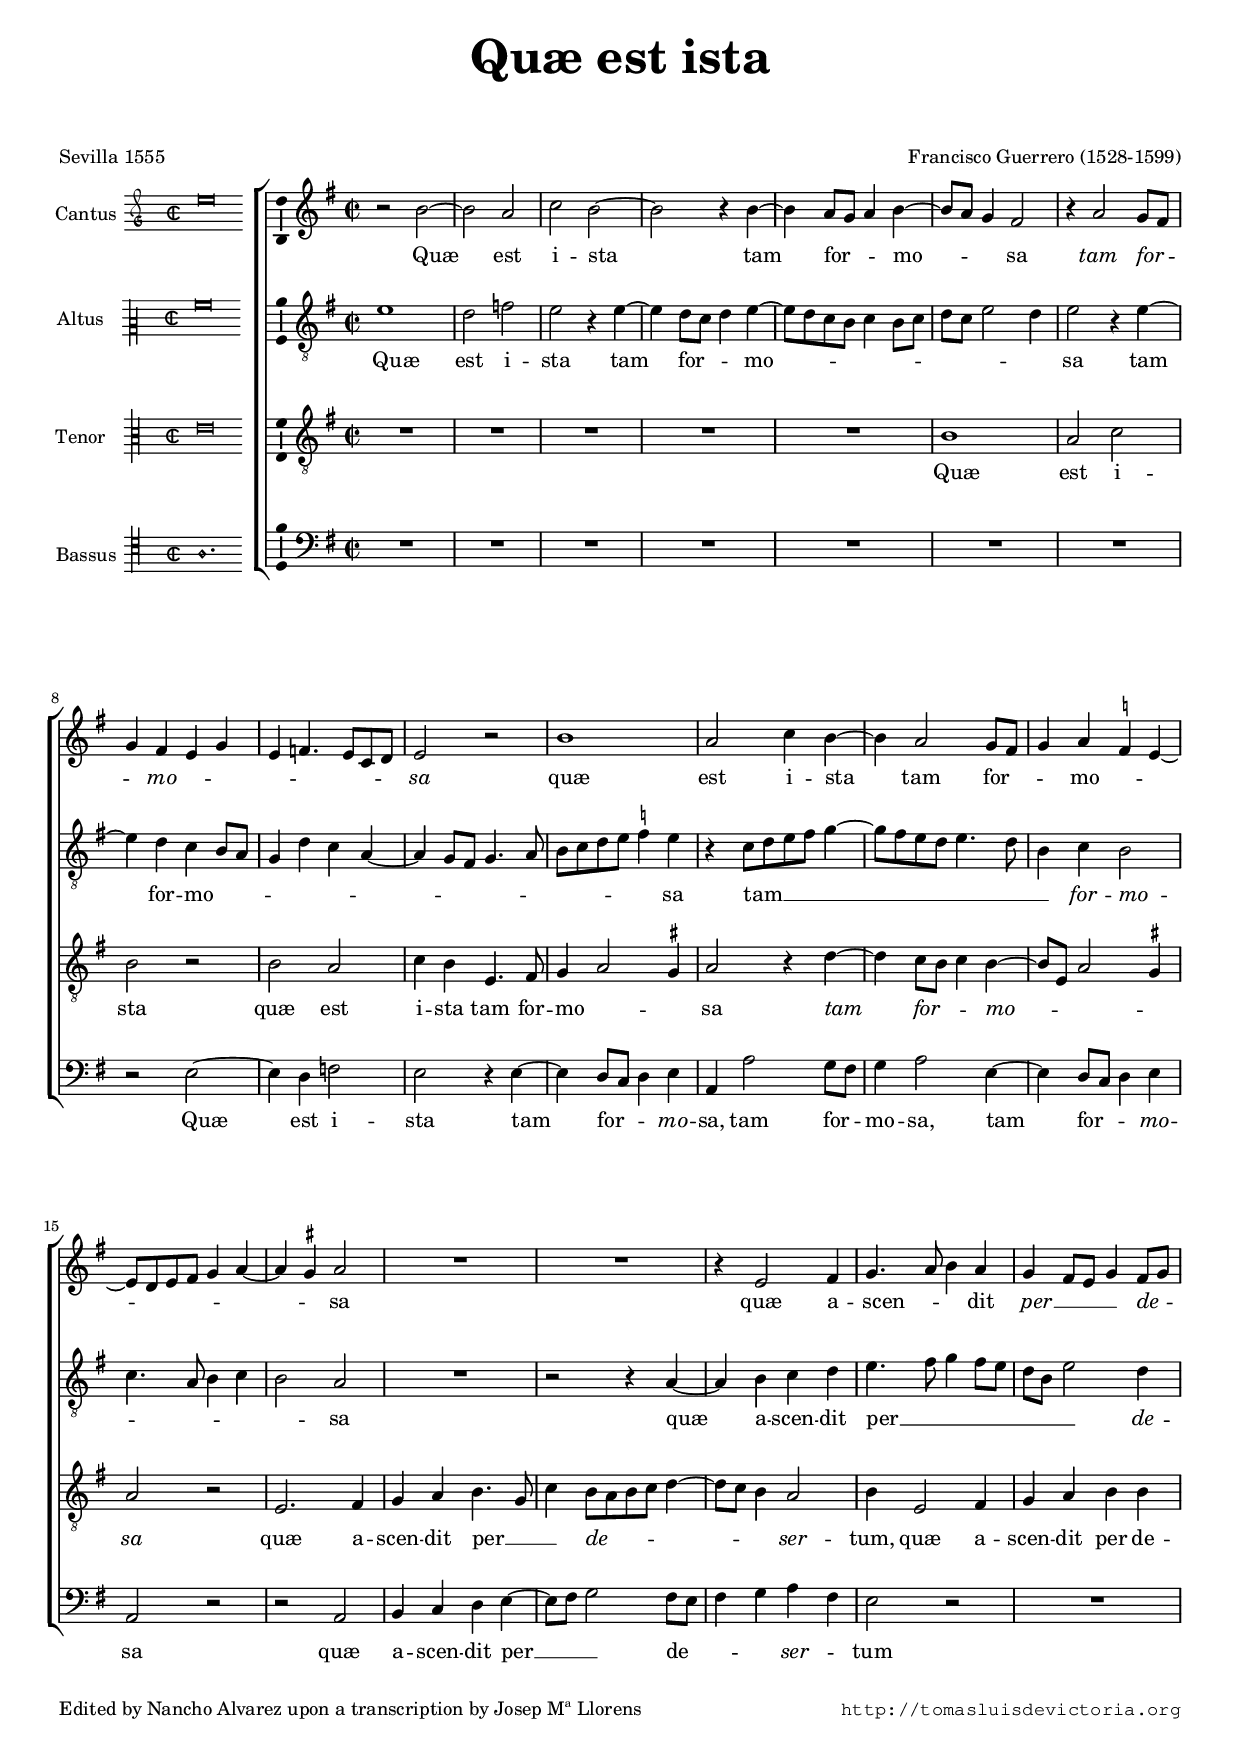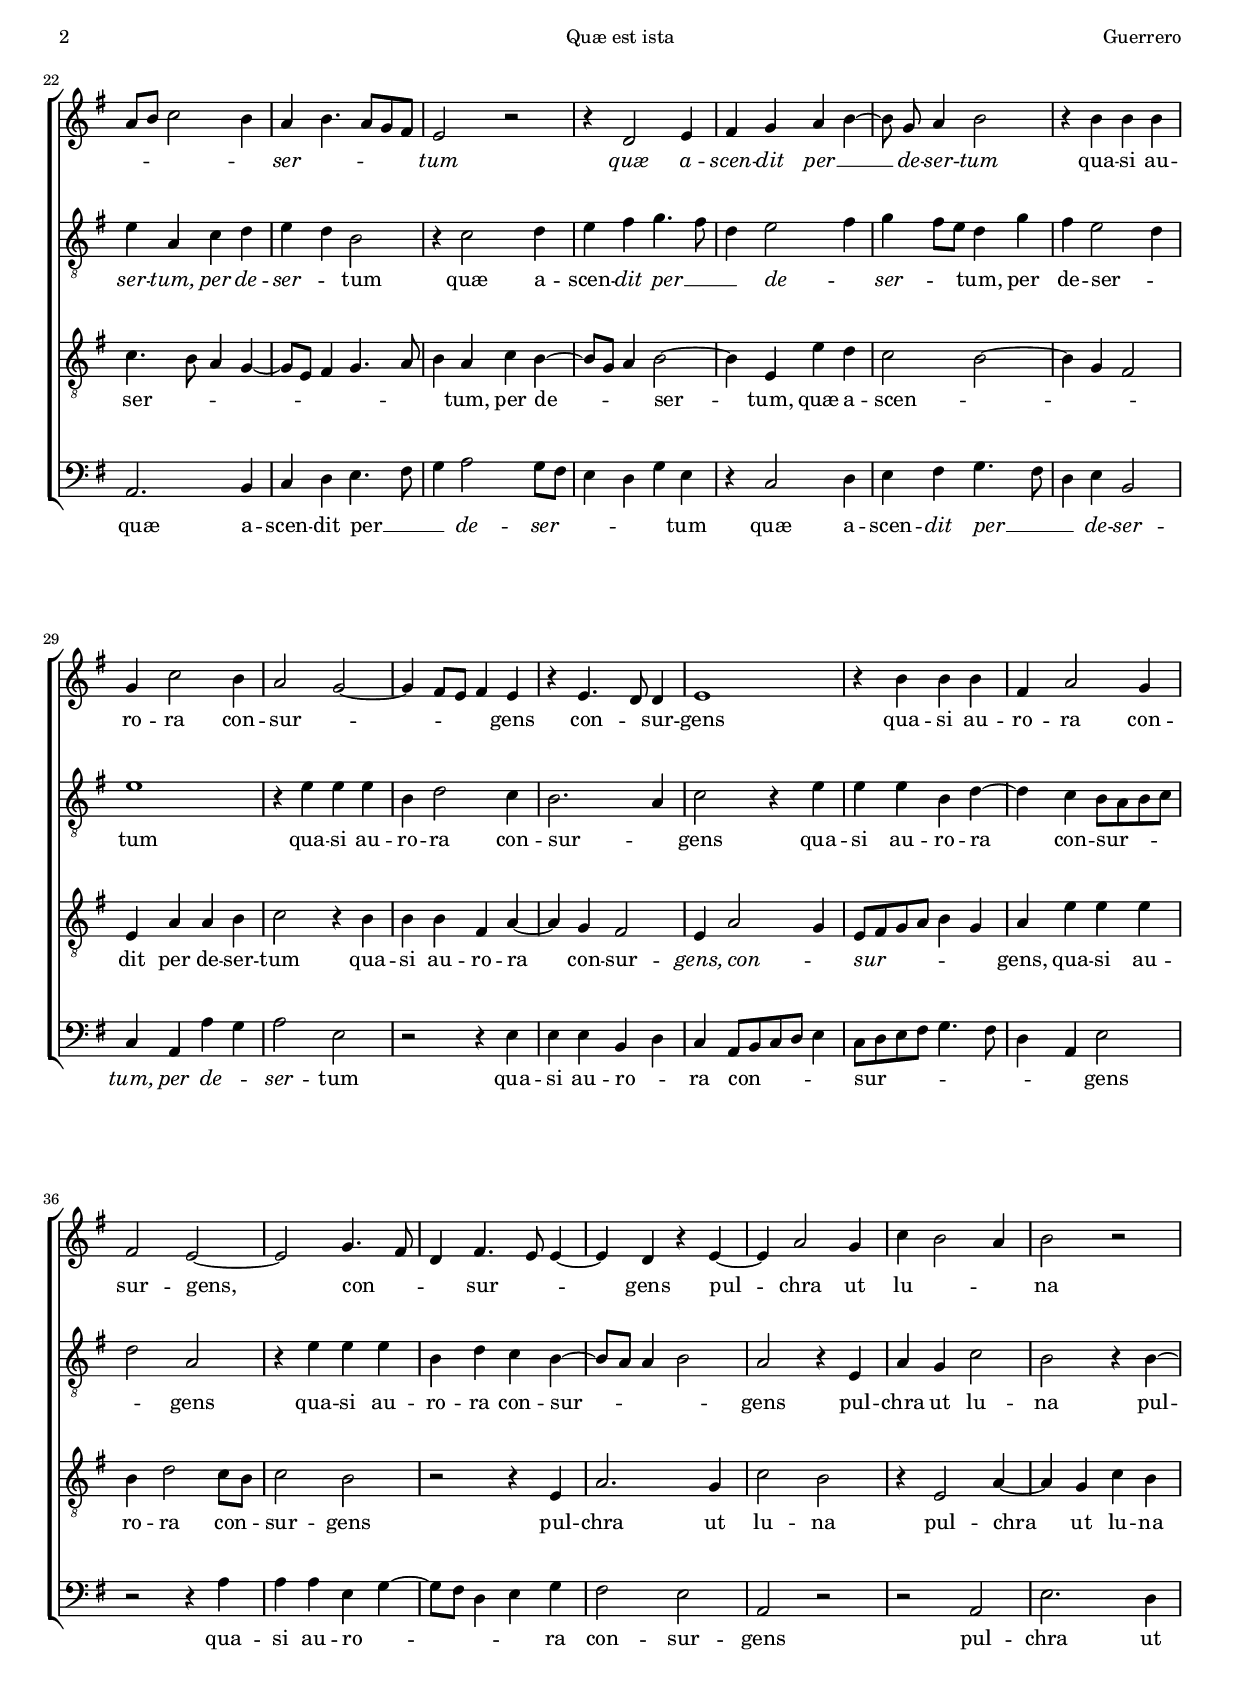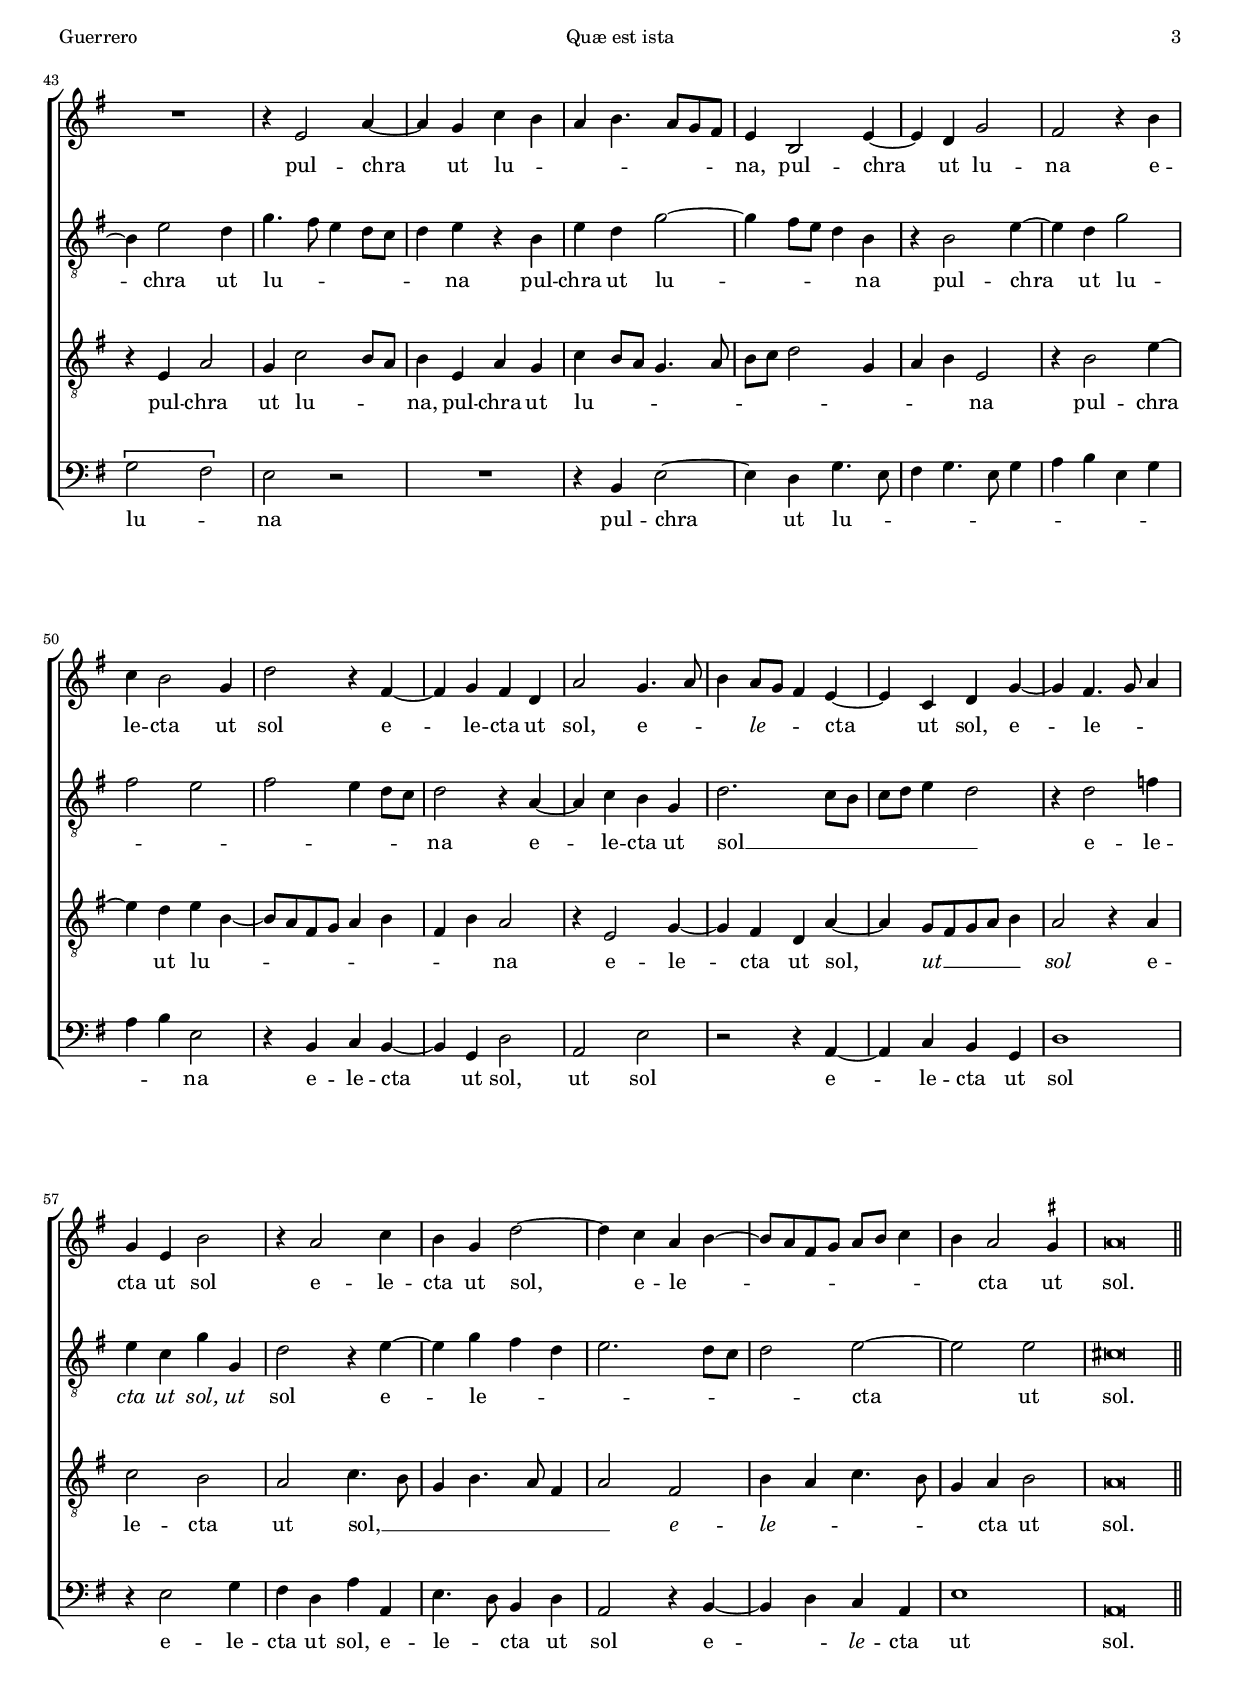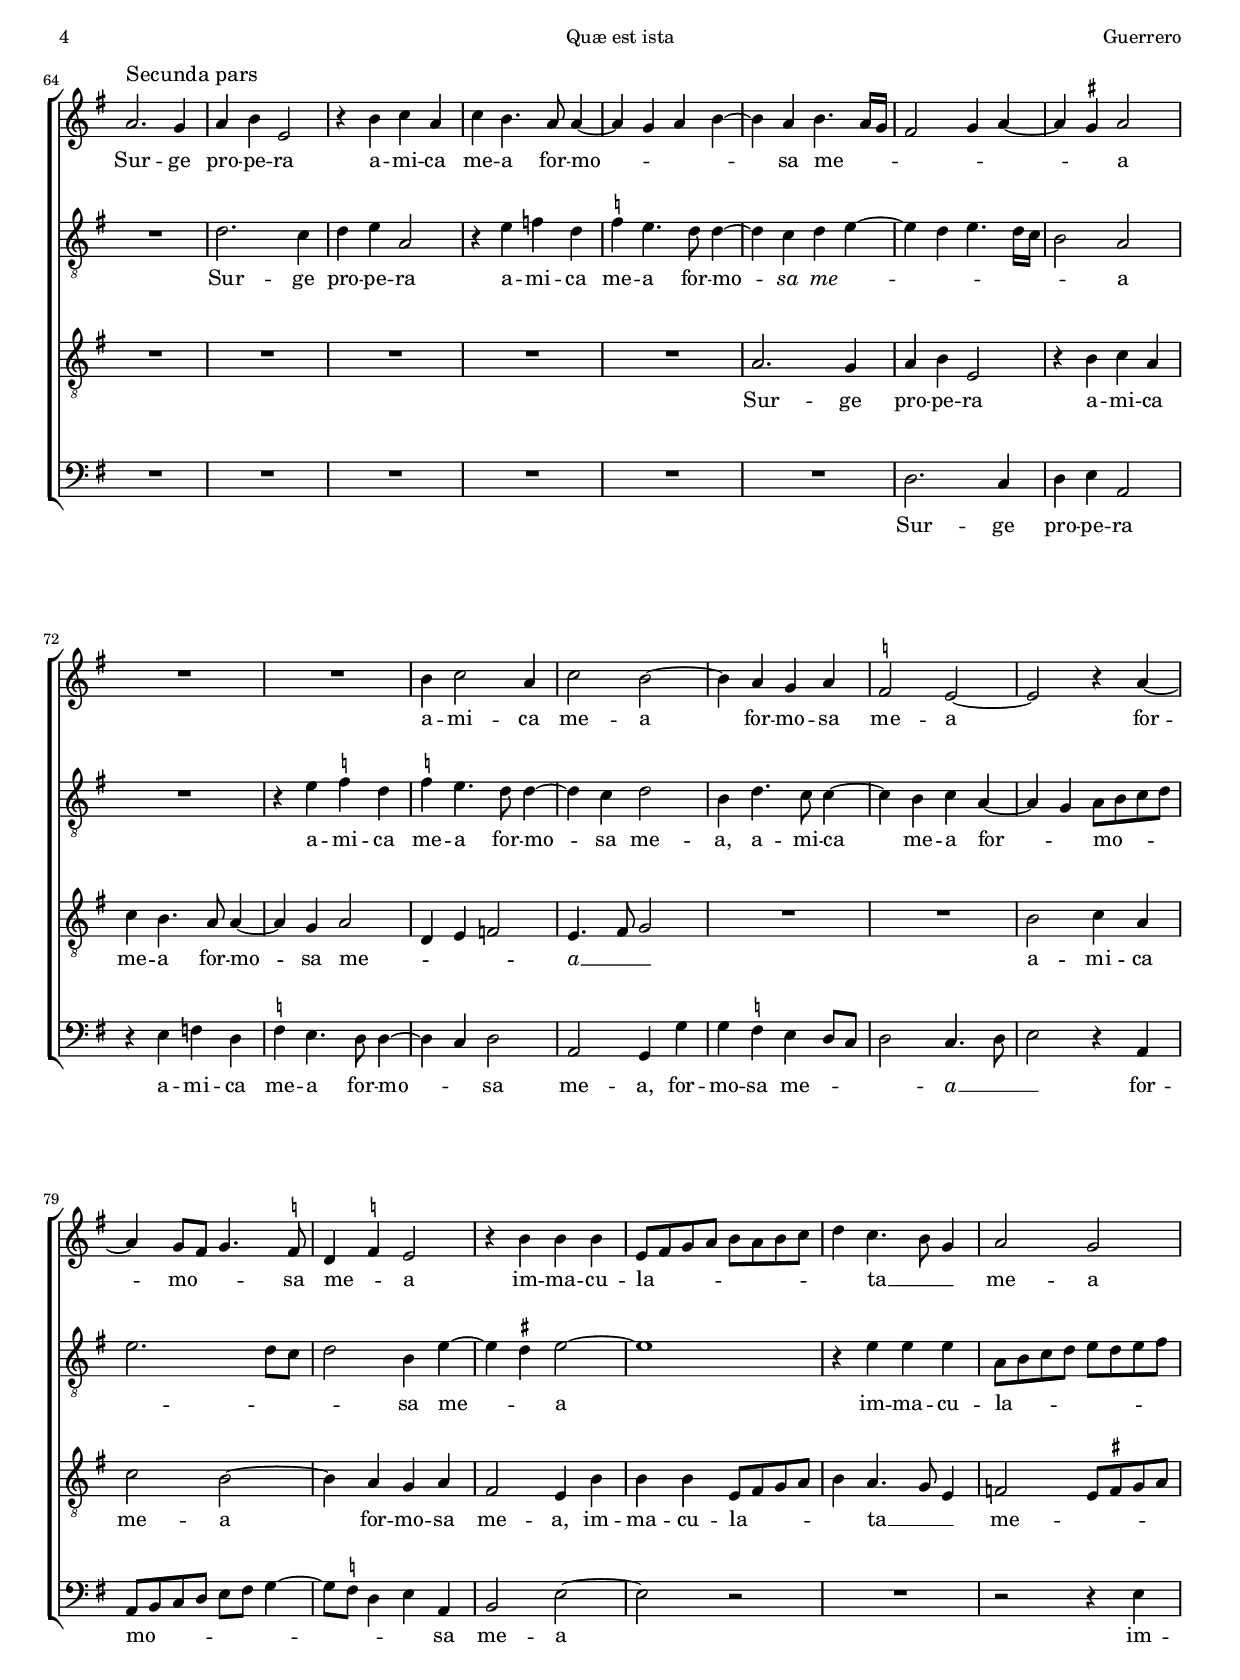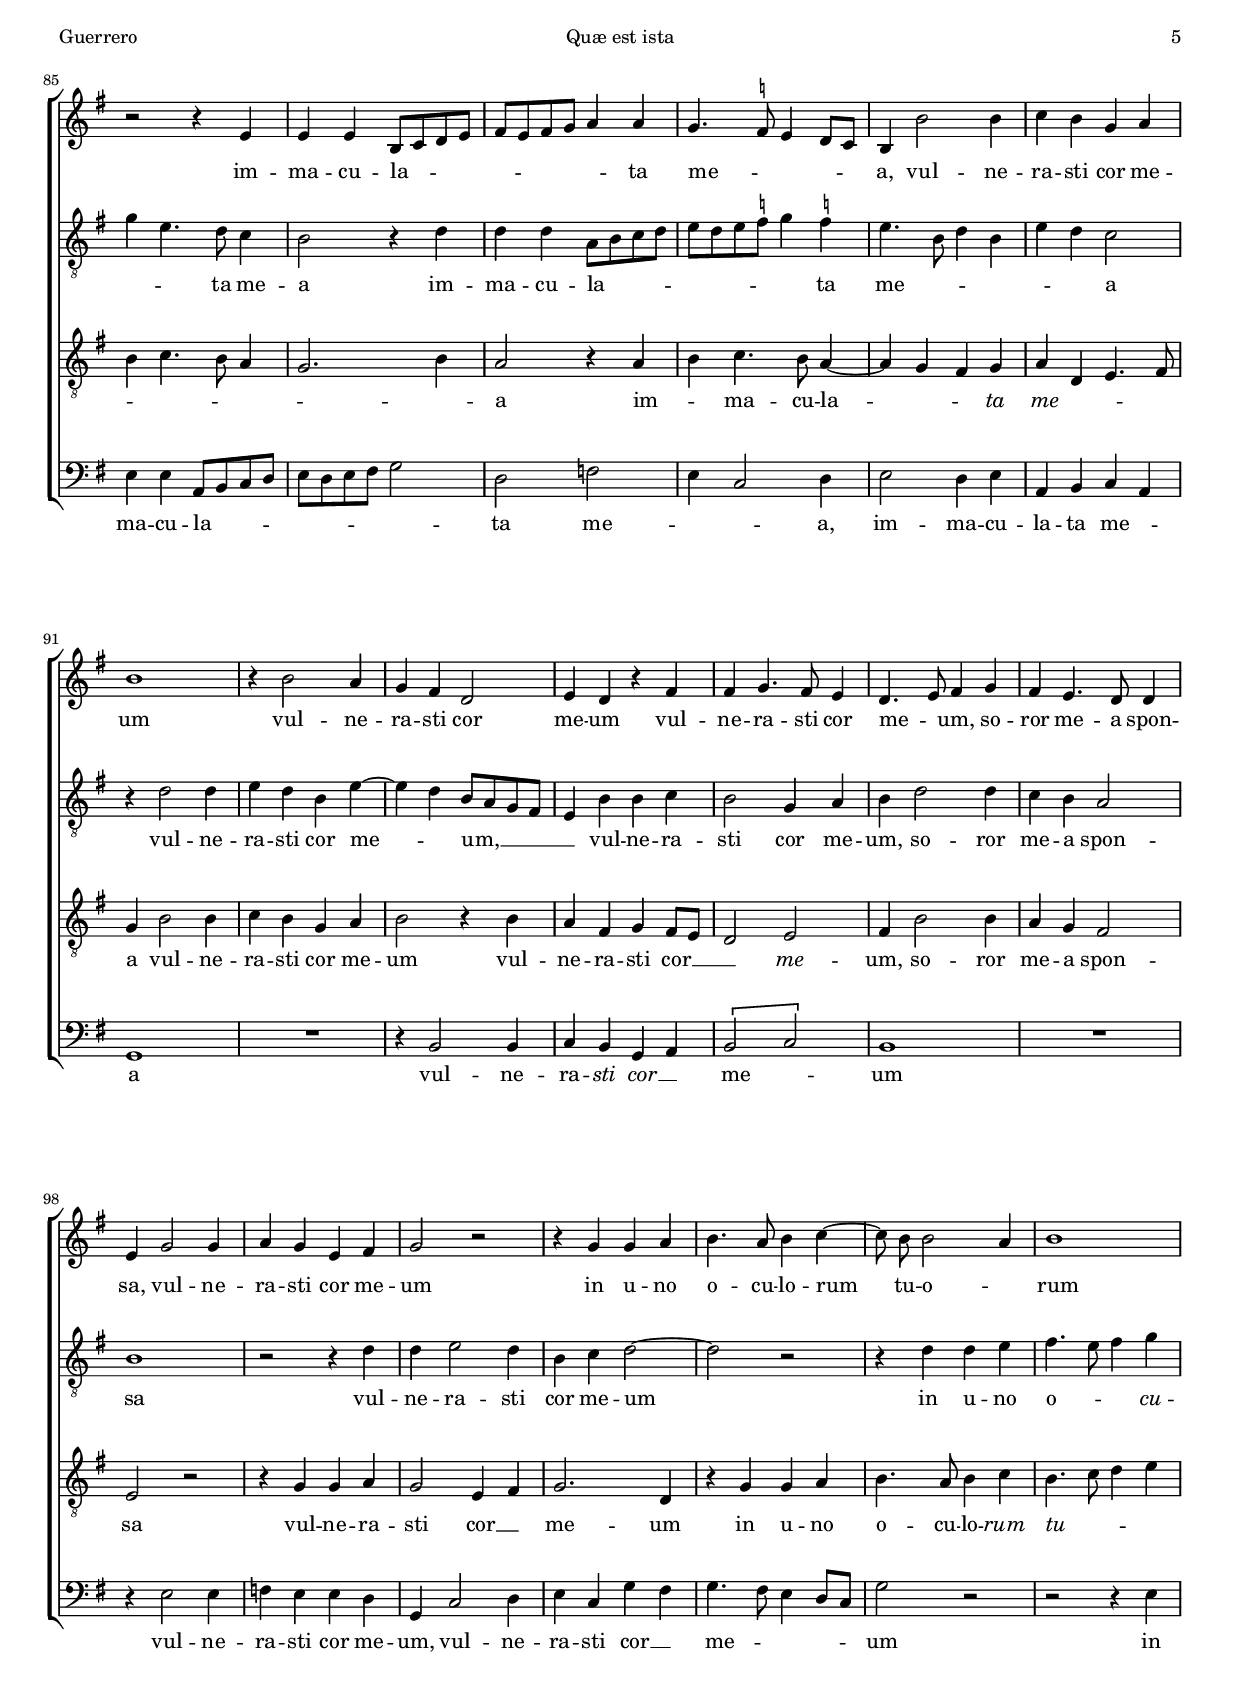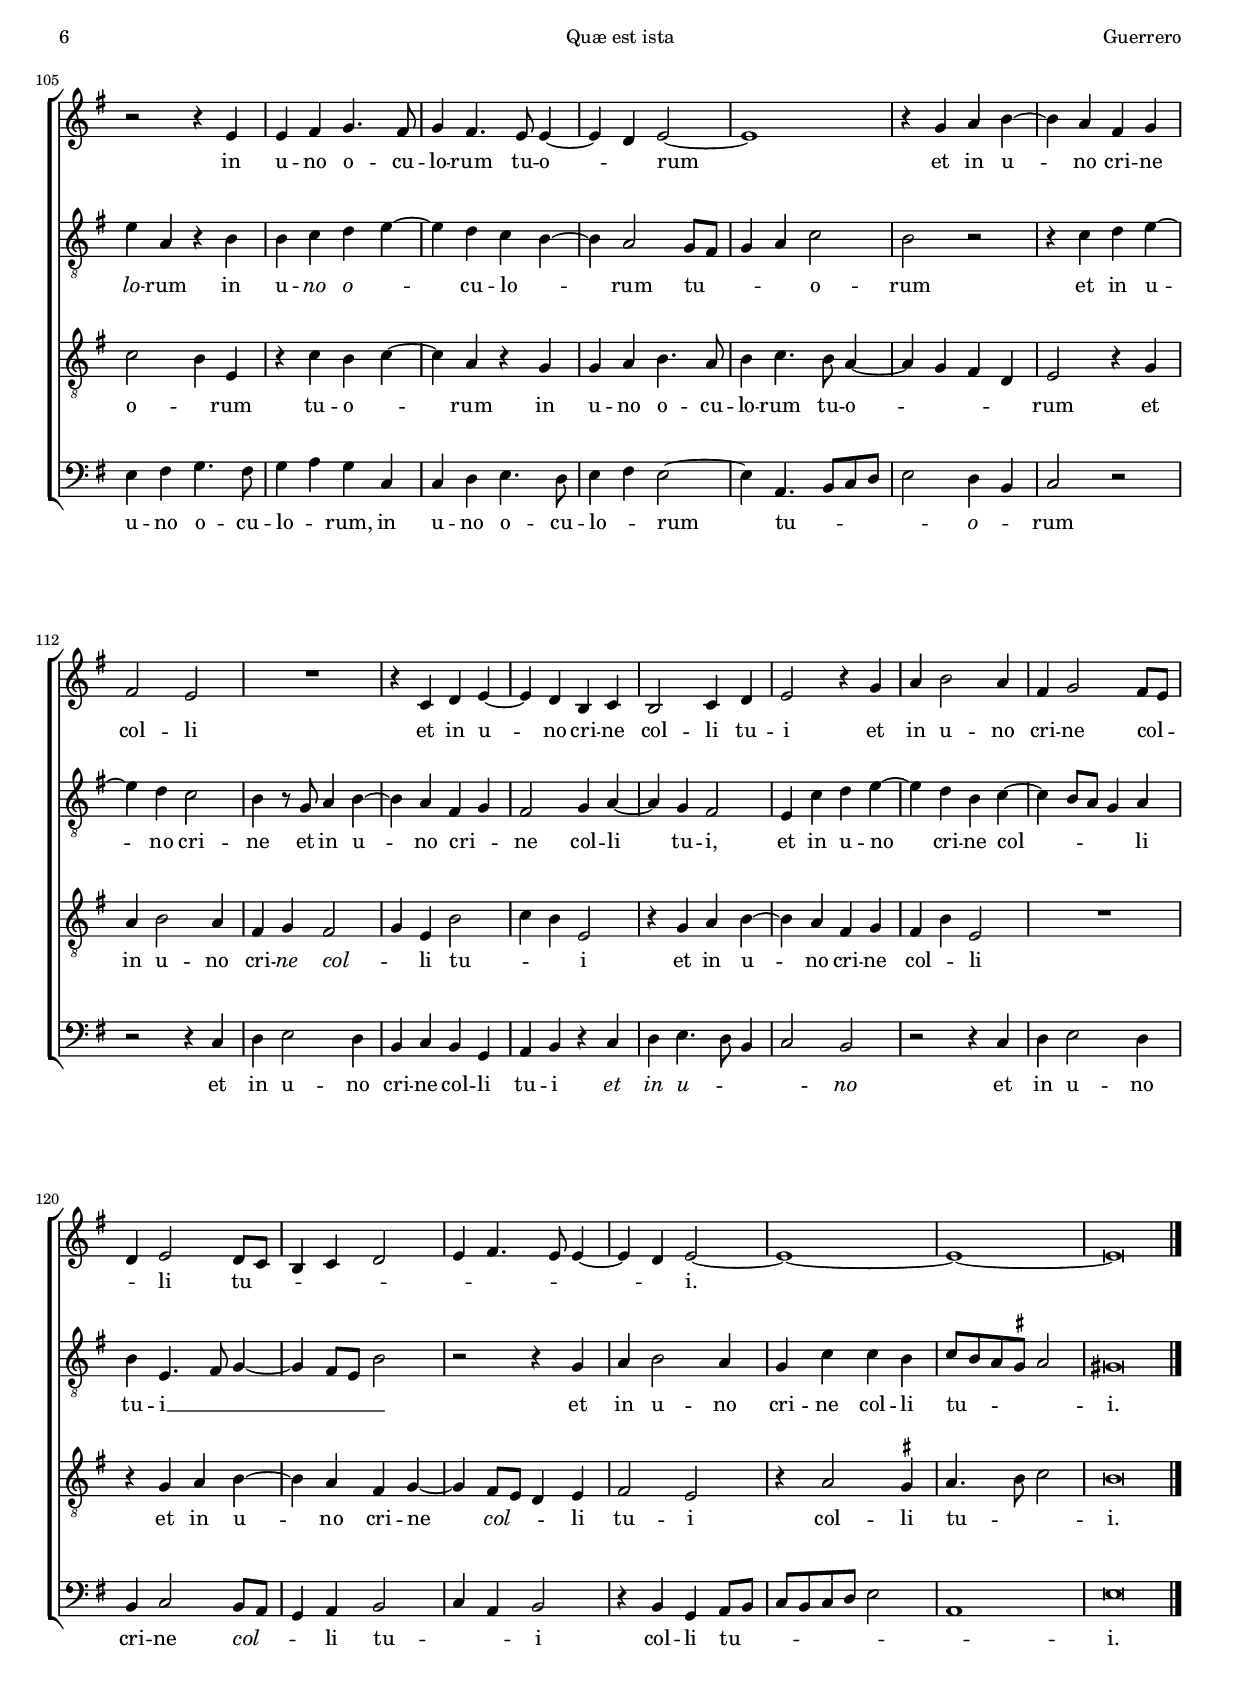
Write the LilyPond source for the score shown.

\version "2.24.0"

#(set-default-paper-size "a4")
#(set-global-staff-size 16.4)
#(ly:set-option 'point-and-click #f)
%mobile -s15.5 -i3.2

italicas=\override LyricText.font-shape = #'italic
rectas=\override LyricText.font-shape = #'upright
ss=\once \set suggestAccidentals = ##t
incipitwidth = 20
mtempo={\tempo 4 = 100}
mtempob={\tempo 4 = 50}

htitle="Quæ est ista"
hcomposer="Guerrero"
mt=#(define-music-function (offset) (number?) ; move lyric text
      #{ \once \override LyricText.X-offset = -$offset #})


\header {
	title=\markup{\larger \larger \larger \larger "Quæ est ista"}
	subtitle=\markup{\null \vspace #2 }
	composer="Francisco Guerrero (1528-1599)"
        pdfauthor=\composer
	%opus="(-)"
	poet="Sevilla 1555"
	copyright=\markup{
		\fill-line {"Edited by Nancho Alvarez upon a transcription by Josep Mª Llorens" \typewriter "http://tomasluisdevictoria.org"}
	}
%	tagline=""
}


global={\key c \major \time 2/2  \skip 1*63 \bar "||" \pageBreak
					\skip 1*63 \bar "|."
}

% Revisado el día de la muerte del Papa Francisco

cantus=\relative c'' {
	r2 e ~
	e d
	f e ~
	e r4 e ~
%5
	e d8 c d4 e ~
	e8 d c4 b2
	r4 d2 c8 b
	c4 b a c
	a bes4. a8 f g
%10
	a2 r
	e'1
	d2 f4 e ~
	e d2 c8 b
	c4 d \ss bes a ~
%15
	a8 g a b c4 d ~
	d \ss cis d2
	R1*4/4
	R1*4/4
	r4 a2 b4
%20
	c4. d8 e4 d
	c b8 a c4 b8 c
	d e f2 e4
	d e4. d8 c b
	a2 r
%25
	r4 g2 a4
	b c d e ~
	\set Staff.autoBeaming = ##f
	e8 c d4 e2
	\set Staff.autoBeaming = ##t
	r4 e e e
	c f2 e4
%30
	d2 c ~
	c4 b8 a b4 a
	r a4. g8 g4
	a1
	r4 e' e e
%35
	b d2 c4
	b2 a ~
	a c4. b8
	g4 b4. a8 a4 ~
	a g r a ~
%40
	a d2 c4
	f e2 d4
	e2 r
	R1*4/4
	r4 a,2 d4 ~
%45
	d c f e
	d e4. d8 c b
	a4 e2 a4 ~
	a g c2
	b r4 e
%50
	f e2 c4
	g'2 r4 b, ~
	b c b g
	d'2 c4. d8
	e4 d8 c b4 a ~
%55
	a f g c ~
	c b4. c8 d4
	c a e'2
	r4 d2 f4
	e c g'2 ~
%60
	g4 f d e ~
	e8 d b c d e f4
	e d2 \ss cis4
	d\breve*1/2
	\once \override TextScript.padding = #2
	d2.^\markup{\larger "Secunda pars"} c4
%65
	d e a,2
	r4 e' f d
	f e4. d8 d4 ~
	d c d e ~
	e d e4. d16 c
%70
	b2 c4 d ~
	d \ss cis d2
	R1*4/4
	R1*4/4
	e4 f2 d4
%75
	f2 e ~
	e4 d c d
	\ss bes2 a ~
	a r4 d ~
	d c8 b c4. \ss bes8
%80
	g4 \ss bes a2
	r4 e' e e
	a,8 b c d e d e f
	g4 f4. e8 c4
	d2 c
%85
	r r4 a
	a a e8 f g a
	b a b c d4 d
	c4. \ss bes8 a4 g8 f
	e4 e'2 e4
%90
	f e c d
	e1
	r4 e2 d4
	c b g2
	a4 g r b
%95
	b c4. b8 a4
	g4. a8 b4 c
	b a4. g8 g4
	a c2 c4
	d c a b
%100
	c2 r
	r4 c c d
	e4. d8 e4 f ~
	\set Staff.autoBeaming = ##f
	f8 e e2 d4
	\set Staff.autoBeaming = ##t
	e1
%105
	r2 r4 a,
	a b c4. b8
	c4 b4. a8 a4 ~
	a g a2 ~
	a1
%110
	r4 c d e ~
	e d b c
	b2 a
	R1*4/4
	r4 f g a ~
%115
	a g e f
	e2 f4 g
	a2 r4 c
	d e2 d4
	b c2 b8 a
%120
	g4 a2 g8 f
	e4 f g2
	a4 b4. a8 a4 ~
	a g a2 ~
	a1 ~
%125
	a ~
	a\breve*1/2
}

altus=\relative c'' {
	a1
	g2 bes
	a r4 a ~
	a g8 f g4 a ~
%5
	a8 g f e f4 e8 f
	g f a2 g4
	a2 r4 a ~
	a g f e8 d
	c4 g' f d ~
%10
	d c8 b c4. d8
	e f g a \ss bes4 a
	r  f8[ g a b] c4 ~
	c8 b a g a4. g8
	e4 f e2
%15
	f4. d8 e4 f
	e2 d
	R1*4/4
	r2 r4 d ~
	d e f g
%20
	a4. b8 c4 b8 a
	g e a2 g4
	a d, f g
	a g e2
	r4 f2 g4
%25
	a b c4. b8
	g4 a2 b4
	c b8 a g4 c
	b a2 g4
	a1
%30
	r4 a a a
	e g2 f4
	e2. d4
	f2 r4 a
	a a e g ~
%35
	g f e8 d e f
	g2 d
	r4 a' a a
	e g f e ~
	e8 d d4 e2
%40
	d r4 a
	d c f2
	e r4 e ~
	e a2 g4
	c4. b8 a4 g8 f
%45
	g4 a r e
	a g c2 ~
	c4 b8 a g4 e
	r e2 a4 ~
	a g c2
%50
	b a
	b a4 g8 f
	g2 r4 d ~
	d f e c
	g'2. f8 e
%55
	f g a4 g2
	r4 g2 bes4
	a f c' c,
	g'2 r4 a ~
	a c b g
%60
	a2. g8 f
	g2 a ~
	a a
	fis\breve*1/2
	R1*4/4
%65
	g2. f4
	g a d,2
	r4 a' bes g
	\ss bes a4. g8 g4 ~
	g f g a ~
%70
	a g a4. g16 f
	e2 d
	R1*4/4
	r4 a' \ss bes g
	\ss bes a4. g8 g4 ~
%75
	g f g2
	e4 g4. f8 f4 ~
	f e f d ~
	d c d8 e f g
	a2. g8 f
%80
	g2 e4 a ~
	a \ss gis a2 ~
	a1
	r4 a a a
	d,8 e f g a g a b
%85
	c4 a4. g8 f4
	e2 r4 g
	g g d8 e f g
	a g a \ss bes c4 \ss bes!
	a4. e8 g4 e
%90
	a g f2
	r4 g2 g4
	a g e a ~
	a g e8 d c b
	a4 e' e f
%95
	e2 c4 d
	e g2 g4
	f e d2
	e1
	r2 r4 g
%100
	g a2 g4
	e f g2 ~
	g r
	r4 g g a
	b4. a8 b4 c
%105
	a d, r e
	e f g a ~
	a g f e ~
	e d2 c8 b
	c4 d f2
%110
	e r
	r4 f g a ~
	a g f2
	e4 r8 c d4 e ~
	e d b c
%115
	b2 c4 d ~
	d c b2
	a4 f' g a ~
	a g e f ~
	f e8 d c4 d
%120
	e a,4. b8 c4 ~
	c b8 a e'2
	r r4 c
	d e2 d4
	c f f e
%125
	f8 e d \ss cis d2
	cis\breve*1/2
}

tenor=\relative c' {
	R1*4/4
	R1*4/4
	R1*4/4
	R1*4/4
%5
	R1*4/4
	e1
	d2 f
	e r
	e d
%10
	f4 e a,4. b8
	c4 d2 \ss cis4
	d2 r4 g ~
	g f8 e f4 e ~
	e8 a, d2 \ss cis4
%15
	d2 r
	a2. b4
	c d e4. c8
	f4  e8[ d e f] g4 ~
	g8 f e4 d2
%20
	e4 a,2 b4
	c d e e
	f4. e8 d4 c ~
	c8 a b4 c4. d8
	e4 d f e ~
%25
	e8 c d4 e2 ~
	e4 a, a' g
	f2 e ~
	e4 c b2
	a4 d d e
%30
	f2 r4 e
	e e b d ~
	d c b2
	a4 d2 c4
	a8 b c d e4 c
%35
	d a' a a
	e g2 f8 e
	f2 e
	r r4 a,
	d2. c4
%40
	f2 e
	r4 a,2 d4 ~
	d c f e
	r a, d2
	c4 f2 e8 d
%45
	e4 a, d c
	f e8 d c4. d8
	e f g2 c,4
	d e a,2
	r4 e'2 a4 ~
%50
	a g a e ~
	e8 d b c d4 e
	b e d2
	r4 a2 c4 ~
	c b g d' ~
%55
	d  c8[ b c d] e4
	d2 r4 d
	f2 e
	d f4. e8
	c4 e4. d8 b4
%60
	d2 b
	e4 d f4. e8
	c4 d e2
	d\breve*1/2
	R1*4/4
%65
	R1*4/4
	R1*4/4
	R1*4/4
	R1*4/4
	d2. c4
%70
	d e a,2
	r4 e' f d
	f e4. d8 d4 ~
	d c d2
	g,4 a bes2
%75
	a4. b8 c2
	R1*4/4
	R1*4/4
	e2 f4 d
	f2 e ~
%80
	e4 d c d
	b2 a4 e'
	e e a,8 b c d
	e4 d4. c8 a4
	bes2 a8 \ss b c d
%85
	e4 f4. e8 d4
	c2. e4
	d2 r4 d
	e f4. e8 d4 ~
	d c b c
%90
	d g, a4. b8
	c4 e2 e4
	f e c d
	e2 r4 e
	d b c b8 a
%95
	g2 a
	b4 e2 e4
	d c b2
	a r
	r4 c c d
%100
	c2 a4 b
	c2. g4
	r c c d
	e4. d8 e4 f
	e4. f8 g4 a
%105
	f2 e4 a,
	r f' e f ~
	f d r c
	c d e4. d8
	e4 f4. e8 d4 ~
%110
	d c b g
	a2 r4 c
	d e2 d4
	b c b2
	c4 a e'2
%115
	f4 e a,2
	r4 c d e ~ % CSIC sin ligadura. Thanks to Livio Cavallo for suggesting the change
	e d b c
	b e a,2
	R1*4/4
%120
	r4 c d e ~
	e d b c ~
	c b8 a g4 a
	b2 a
	r4 d2 \ss cis4
%125
	d4. e8 f2
	e\breve*1/2
}

bassus=\relative c' {
	R1*4/4
	R1*4/4
	R1*4/4
	R1*4/4
%5
	R1*4/4
	R1*4/4
	R1*4/4
	r2 a ~
	a4 g bes2
%10
	a r4 a ~
	a g8 f g4 a
	d, d'2 c8 b
	c4 d2 a4 ~
	a g8 f g4 a
%15
	d,2 r
	r d
	e4 f g a ~
	a8 b c2 b8 a
	b4 c d b
%20
	a2 r
	R1*4/4
	d,2. e4
	f g a4. b8
	c4 d2 c8 b
%25
	a4 g c a
	r f2 g4
	a b c4. b8
	g4 a e2
	f4 d d' c
%30
	d2 a
	r r4 a
	a a e g
	f  d8[ e f g] a4
	f8 g a b c4. b8
%35
	g4 d a'2
	r r4 d
	d d a c ~
	c8 b g4 a c
	b2 a
%40
	d, r
	r d
	a'2. g4
	\[c2 b\]
	a r
%45
	R1*4/4
	r4 e a2 ~
	a4 g c4. a8
	b4 c4. a8 c4
	d e a, c
%50
	d e a,2
	r4 e f e ~
	e c g'2
	d a'
	r r4 d, ~
%55
	d f e c
	g'1
	r4 a2 c4
	b g d' d,
	a'4. g8 e4 g
%60
	d2 r4 e ~
	e g f d
	a'1
	d,\breve*1/2
	R1*4/4
%65
	R1*4/4
	R1*4/4
	R1*4/4
	R1*4/4
	R1*4/4
%70
	g2. f4
	g a d,2
	r4 a' bes g
	\ss bes a4. g8 g4 ~
	g f g2
%75
	d c4 c'
	c \ss bes a g8 f
	g2 f4. g8
	a2 r4 d,
	d8 e f g a b c4 ~
%80
	c8 \ss bes g4 a d,
	e2 a ~
	a r
	R1*4/4
	r2 r4 a
%85
	a a d,8 e f g
	a g a b c2
	g bes
	a4 f2 g4
	a2 g4 a
%90
	d, e f d
	c1
	R1*4/4
	r4 e2 e4
	f e c d
%95
	\[e2 f\]
	e1
	R1*4/4
	r4 a2 a4
	bes a a g
%100
	c, f2 g4
	a f c' b
	c4. b8 a4 g8 f
	c'2 r
	r r4 a
%105
	a b c4. b8
	c4 d c f,
	f g a4. g8
	a4 b a2 ~
	a4 d,4. e8 f g
%110
	a2 g4 e
	f2 r
	r r4 f
	g a2 g4
	e f e c
%115
	d e r f
	g a4. g8 e4
	f2 e
	r r4 f
	g a2 g4
%120
	e f2 e8 d
	c4 d e2
	f4 d e2
	r4 e c d8 e
	f e f g a2
%125
	d,1
	a'\breve*1/2
}

textocantus=\lyricmode{
\mt #.5 Quæ _ est i -- sta _
\mt #.5 tam _ for -- _ _ mo -- _ _ _ sa
\italicas
tam for -- _ _ \mt #1 mo -- _ _ _ _ _ _ _ sa
% quæ est _ i -- _ sta tam for -- mo -- _ _ _ sa
\rectas
\mt #1 quæ est i -- sta _ tam \mt #.3 for -- _ _ \mt #1 mo -- _ _ _ _ _ _ _ _ _ _ sa
quæ a -- \mt #.5 scen -- _ _ dit
\italicas
\mt #.2 per __ _ _ _ de -- _ _ _ _ _ \mt #1 ser -- _ _ _ _ tum % suggested by Livio Cavallo
%per de -- _ ser -- _ _ _ _ _ _ _ _ _ _ _ tum
quæ a -- scen -- dit \mt #1 per __ _ _  de -- ser -- tum
%quæ a -- scen -- _ dit per _ de -- ser -- tum
\rectas
qua -- si au -- ro -- ra con -- \mt #.5 sur -- _ _ _ _ _ gens %gens __ _ _ _ _ _  L.C.
\mt #1 con -- _ sur -- gens
qua -- si au -- ro -- ra con -- sur -- gens, _
con -- _ _ \mt #1 sur -- _ _ _ gens
pul -- _ chra ut \mt #.5 lu -- _ _ na
pul -- chra _ ut lu -- _ _ _ _ _ _ na,
pul -- chra _ ut lu -- na
e -- le -- cta ut sol
e -- _ le -- cta ut sol,
e -- _ _ \italicas le -- _ _ \rectas cta _ ut sol,
e -- _ le -- _ _ cta ut sol
e -- le -- cta ut sol, _
e -- le -- _ _ _ _ _ _ _ _ _ cta ut \mt #.5 sol.
Sur -- ge
pro -- pe -- ra
a -- mi -- ca me -- a
for -- mo -- _ _ _ _ _ sa me -- _ _ _ _ _ _ _ a
a -- mi -- ca me -- a _
for -- mo -- sa me -- a _
\mt #.5 for -- _ \mt #.5 mo -- _ _ sa me -- _ a
im -- ma -- cu -- la -- _ _ _ _ _ _ _ _ ta __ _ _ me -- a
im -- ma -- cu -- la -- _ _ _ _ _ _ _ _ ta me -- _ _ _ _ a,
vul -- ne -- ra -- sti cor me -- um
vul -- ne -- ra -- sti cor me -- um
vul -- ne -- ra -- sti cor me -- _ um,
so -- ror me -- a
spon -- sa, vul -- ne -- ra -- sti cor me -- um
in u -- no o -- cu -- lo -- rum _ tu -- o -- _ \mt #1 rum
in u -- no o -- cu -- lo -- rum tu -- o -- _ _ rum _
et in u -- _ no cri -- ne col -- li
et in u -- _ no cri -- ne col -- li tu -- i
et in u -- no cri -- ne col -- _ _ li \mt #.3 tu -- _ _ _ _ _ _ _ _ _ _ i. _ _ _ 
}

textoaltus=\lyricmode{
\mt #.5 Quæ est i -- sta \mt #.5 tam _ \mt #.2 for -- _ _ \mt #.3 mo -- _ _ _ _ _ _ _ _ _ _ _ sa
\mt #1 tam _ for -- \mt #.2 mo -- _ _ _ _ _ _ _ _ _ _ _ _ _ _ _ _ sa
tam __ _ _ _ _ _ _ _ _ _ _ _ \italicas for -- mo -- _ _ _ _ _ \rectas sa
quæ _ a -- scen -- dit per __ _ _ _ _ _ _ _ \italicas de -- ser -- tum,
per de -- \mt #1 ser -- _ \rectas \mt #1 tum
quæ a -- scen -- \italicas dit \mt #.2 per __ _ _ de -- _ \mt #.8 ser -- _ _ \rectas tum, per de -- ser -- _ \mt #1 tum
qua -- si au -- ro -- ra con -- sur -- _ gens
qua -- si au -- ro -- ra _ con -- sur -- _ _ _ _ gens
qua -- si au -- ro -- ra con -- sur -- _ _ _ _ gens
pul -- chra ut lu -- na
\mt #1 pul -- _ chra ut lu -- _ _ _ _ _ na
pul -- chra ut lu -- _ _ _ _ na
pul -- chra _ ut lu -- _ _ _ _ _ _ na
e -- _ le -- cta ut sol __ _ _ _ _ _ _ 
e -- le -- \italicas cta ut sol, ut \rectas sol
e -- _ le -- _ _ _ _ _ _ cta _ ut \mt #.5 sol.
\mt #1 Sur -- ge 
pro -- pe -- ra a -- mi -- ca me -- a
for -- mo -- _ \italicas sa \mt #.5 me -- _ _ _ _ _ _ _ \rectas a
a -- mi -- ca me -- a for -- mo -- _ sa me -- a,
a -- mi -- ca _ me -- a for -- _ _ mo -- _ _ _ _ _ _ _ sa me -- _ _ a _
im -- ma -- cu -- la -- _ _ _ _ _ _ _ _ _ ta \mt #.5 me -- a
im -- ma -- cu -- la -- _ _ _ _ _ _ _ _ ta \mt #.6 me -- _ _ _ _ _ a
vul -- ne -- ra -- sti cor me -- _ _ um, __ _ _ _ _ 
vul -- ne -- ra -- sti cor me -- um,
so -- ror me -- a
spon -- sa
vul -- ne -- ra -- sti cor me -- um _
in u -- no o -- _ _ \italicas cu -- lo -- \rectas rum
in u -- \italicas no o -- _ _ \rectas cu -- lo -- _ _ \mt #1.5 rum tu -- _ _ _ o -- \mt #1.5 rum
et in u -- _ no cri -- ne
et in u -- _ no cri -- _ ne
col -- li _ tu -- i,
et in u -- no _ cri -- ne col -- _ _ _ _ li tu -- i __ _ _ _ _ _ _ 
et in u -- no cri -- ne col -- li tu -- _ _ _ _ i.
}

textotenor=\lyricmode{
\mt #1 Quæ est i -- sta
quæ est i -- sta tam for -- \mt #.2 mo -- _ _ sa
\italicas
tam _ \mt #.2 for -- _ _ mo -- _ _ _ _ sa
\rectas
%quæ _ est _ i -- sta _ tam for -- mo -- sa,
quæ a -- scen -- dit per __ _ _ \italicas de -- _ _ _ _ _ _ _ ser -- \rectas tum,
quæ a -- scen -- dit per de -- \mt #.5 ser -- _ _ _ _ _ _ _ _ _ tum, 
per de -- _ _ _ ser -- _ tum,
quæ a -- \mt #1 scen -- _ _ _ _ dit per de -- ser -- tum
qua -- si au -- ro -- ra _ con -- sur -- \italicas gens, con -- _ sur -- _ _ _ _ _ \rectas gens,
qua -- si au -- ro -- ra \mt #.5 con -- _ sur -- gens
pul -- chra ut lu -- na
pul -- chra _ ut lu -- na
pul -- chra ut lu -- _ _ na,
pul -- chra ut lu -- _ _ _ _ _ _ _ _ _ _ na
pul -- \mt #1.5 chra _ ut lu -- _ _ _ _ _ _ _ _ _ na
e -- le -- _ cta ut sol, _ \italicas ut __ _ _ _ _ sol \rectas 
e -- le -- cta ut sol, __ _ _ _ _ _ _ \italicas e -- le -- _ _ _ _ \rectas cta ut \mt #.5 sol.
\mt #1 Sur -- ge 
pro -- pe -- ra a -- mi -- ca me -- a
for -- mo -- _ sa me -- _ _ _ \italicas a __ _ _ \rectas
a -- mi -- ca me -- a _
for -- mo -- sa me -- a,
im -- ma -- cu -- la -- _ _ _ _ ta __ _ _ \mt #.5 me -- _ _ _ _ _ _ _ _ _ _ a
im -- _ ma -- cu -- la -- _ _ _ \italicas ta \mt #.6 me -- _ _ _ \rectas a
vul -- ne -- ra -- sti cor me -- um
vul -- ne -- ra -- sti \mt #.5 cor __ _ _ \italicas me -- \rectas um,
so -- ror me -- a
spon -- sa
vul -- ne -- ra -- sti \mt #.8 cor __ _ me -- um
in u -- no o -- cu -- lo -- \italicas rum tu -- _ _ _ \rectas o -- _ rum
tu -- o -- _ _ rum
in u -- no o -- cu -- lo -- rum tu -- o -- _ _ _ _ rum
et in u -- no cri -- \italicas ne col -- _ \rectas li tu -- _ _ i
et in u -- _ no cri -- ne \mt #.6 col -- _ li % CSIC col -- li tu -- i
et in u -- _ no cri -- ne _ \italicas \mt #.3 col -- _ _ \rectas li tu -- i
col -- li tu -- _ _ i.
}

textobassus=\lyricmode{
\mt #.5 Quæ _ est i -- sta tam _ for -- _ _ \italicas mo -- \rectas sa,
tam \mt #.2 for -- _ mo -- sa,
tam _ \mt #.2 for -- _ _ \italicas mo -- \rectas sa
quæ a -- scen -- dit per __ _ _ _ de -- _ _ _ \italicas \mt #.8 ser -- _ \rectas tum
\mt #1 quæ a -- scen -- dit per __ _ _ \italicas de -- \mt #.4 ser -- _ _ _ _ \rectas tum
quæ a -- \mt #1.5 scen -- \italicas dit
per __ _ _ de -- ser -- tum, per \mt #.2 de -- _ ser -- \rectas tum
qua -- si au -- ro -- _ ra con -- _ _ _ _ sur -- _ _ _ _ _ _ _ \mt #1.5 gens
qua -- si au -- ro -- _ _ _ _ _ ra con -- sur -- gens
pul -- chra ut lu -- _ na
pul -- chra _ ut lu -- _ _ _ _ _ _ _ _ _ _ _ na
e -- le -- cta _ ut sol, ut sol
e -- _ le -- cta ut sol
e -- le -- cta ut sol,
e -- le -- _ cta ut sol
e -- _ _ \italicas le -- \rectas cta ut \mt #.5 sol.
\mt #1 Sur -- ge
pro -- pe -- ra a -- mi -- ca me -- a
for -- mo -- _ _ sa me -- a,
for -- mo -- sa \mt #.5 me -- _ _ _ \italicas a __ _ _ \rectas 
for -- mo -- _ _ _ _ _ _ _ _ _ _ sa me -- a _ 
im -- ma -- cu -- la -- _ _ _ _ _ _ _ _ ta \mt #.5 me -- _ _ a,
im -- ma -- cu -- la -- ta \mt #.6 me -- _ a
vul -- ne -- ra -- \italicas sti \mt #.5 cor __ _ \rectas \mt #.3 me -- _ um
vul -- ne -- ra -- sti cor me -- um,
vul -- ne -- ra -- sti \mt #.5 cor __ _ \mt #.3 me -- _ _ _ _ um
in u -- no o -- cu -- lo -- _ rum,
in u -- no o -- cu -- lo -- _ rum _
tu -- _ _ _ _ \italicas o -- _ \rectas rum
et in u -- no cri -- ne col -- li tu -- i
\italicas
et in u -- _ _ _ no
%cri -- ne col -- li tu -- _ i
\rectas 
et in u -- no cri -- ne \italicas col -- _ _ \rectas li tu -- _ _ i
col -- li tu -- _ _ _ _ _ _ _ i.
}


incipitcantus=\markup{
	\score{
		{ 
		\set Staff.instrumentName="Cantus "
		\override NoteHead.style = #'neomensural
		\override Rest.style = #'neomensural
		\override Staff.TimeSignature.style = #'neomensural
		\cadenzaOn 
		\clef "petrucci-g"
		\key c \major
		\time 2/2
		e''\breve
		} 
	\layout {
		\context {\Voice
			\remove Ligature_bracket_engraver
			\consists Mensural_ligature_engraver
		}
		line-width=\incipitwidth
		indent = 0
	}
	}
}


incipitaltus=\markup{
	\score{
		{ 
		\set Staff.instrumentName="Altus   "
		\override NoteHead.style = #'neomensural 
		\override Rest.style = #'neomensural
		\override Staff.TimeSignature.style = #'neomensural
		\cadenzaOn 
		\clef "petrucci-c2"
		\key c \major
		\time 2/2
		a'\breve
		} 
	\layout {
		\context {\Voice
			\remove Ligature_bracket_engraver
			\consists Mensural_ligature_engraver
		}
		line-width=\incipitwidth
		indent = 0
	}
	}
}


incipittenor=\markup{
	\score{
		{ 
		\set Staff.instrumentName="Tenor   "
		\override NoteHead.style = #'neomensural 
		\override Rest.style = #'neomensural
		\override Staff.TimeSignature.style = #'neomensural
		\cadenzaOn 
		\clef "petrucci-c3"
		\key c \major
		\time 2/2
		e'\breve
		} 
	\layout {
		\context {\Voice
			\remove Ligature_bracket_engraver
			\consists Mensural_ligature_engraver
		}
		line-width=\incipitwidth
		indent=0
	}
	}
}


incipitbassus=\markup{
	\score{
		{ 
		\set Staff.instrumentName="Bassus "
		\override NoteHead.style = #'neomensural 
		\override Rest.style = #'neomensural
		\override Staff.TimeSignature.style = #'neomensural
		\cadenzaOn 
		\clef "petrucci-c4"
		\key c \major
		\time 2/2
		a1.
		} 
	\layout {
		\context {\Voice
			\remove Ligature_bracket_engraver
			\consists Mensural_ligature_engraver
		}
		line-width=\incipitwidth
		indent = 0
	}
	}
}





\score {\transpose c' g{
\new ChoirStaff<<

	\new Staff <<\global
	\new Voice="v1" {
		\set Staff.instrumentName=\incipitcantus
		\clef "treble"
		\cantus }
	\new Lyrics \lyricsto "v1" {\textocantus }
	>>

	
	\new Staff << \global
	\new Voice="v2" {
		\set Staff.instrumentName=\incipitaltus
		\clef "G_8" 
		\altus}
	\new Lyrics \lyricsto "v2" {\textoaltus }
	>>

	
	\new Staff <<\global
	\new Voice="v3" {
		\set Staff.instrumentName=\incipittenor
		\clef "G_8"
		\tenor }
	\new Lyrics \lyricsto "v3" {\textotenor }
	>>
	

	\new Staff <<\global
	\new Voice="v4" {
		\set Staff.instrumentName=\incipitbassus
		\clef "bass" 
		\bassus }
	\new Lyrics \lyricsto "v4" {\textobassus}
	>>
	
>>

	}%transpose
	
\layout{ 
	\context {\Lyrics 
		\override VerticalAxisGroup.staff-affinity = #UP
		\override VerticalAxisGroup.nonstaff-relatedstaff-spacing =
			#'((basic-distance . 0) (minimum-distance . 0) (padding . 1))
		\override LyricText.font-size = #1.2
		\override LyricHyphen.minimum-distance = #0.5
	}
	\context {\Score 
		tempoHideNote = ##t
		\override BarNumber.padding = #2 
	}
	\context {\Voice 
		melismaBusyProperties = #'()
		%autoBeaming = ##f
	}
	\context {\Staff 
                %\RemoveEmptyStaves
                %\override VerticalAxisGroup.remove-first = ##t
		\override VerticalAxisGroup.staff-staff-spacing =
			#'((basic-distance . 12) (minimum-distance . 0) (padding . 1))
		\consists Ambitus_engraver 
		\override LigatureBracket.padding = #1
	}
}

%\midi { \mtempo }

}


\paper{
	evenHeaderMarkup=\markup  \fill-line { \fromproperty #'page:page-number-string \htitle \hcomposer }
	oddHeaderMarkup= \markup  \fill-line { \unless \on-first-page \hcomposer \unless \on-first-page \htitle \unless \on-first-page \fromproperty #'page:page-number-string }
	%system-count=20
	%page-count = 8
	ragged-last-bottom = ##f
	indent=3.5\cm
	system-system-spacing =
	#'((basic-distance . 20) (minimum-distance . 0) (padding . 5))
	top-system-spacing = % header
	#'((basic-distance . 9) (minimum-distance . 0) (padding . 0))
	last-bottom-spacing = % footer
	#'((basic-distance . 12) (minimum-distance . 0) (padding . 0))
	markup-system-spacing.padding = #1.5
}
